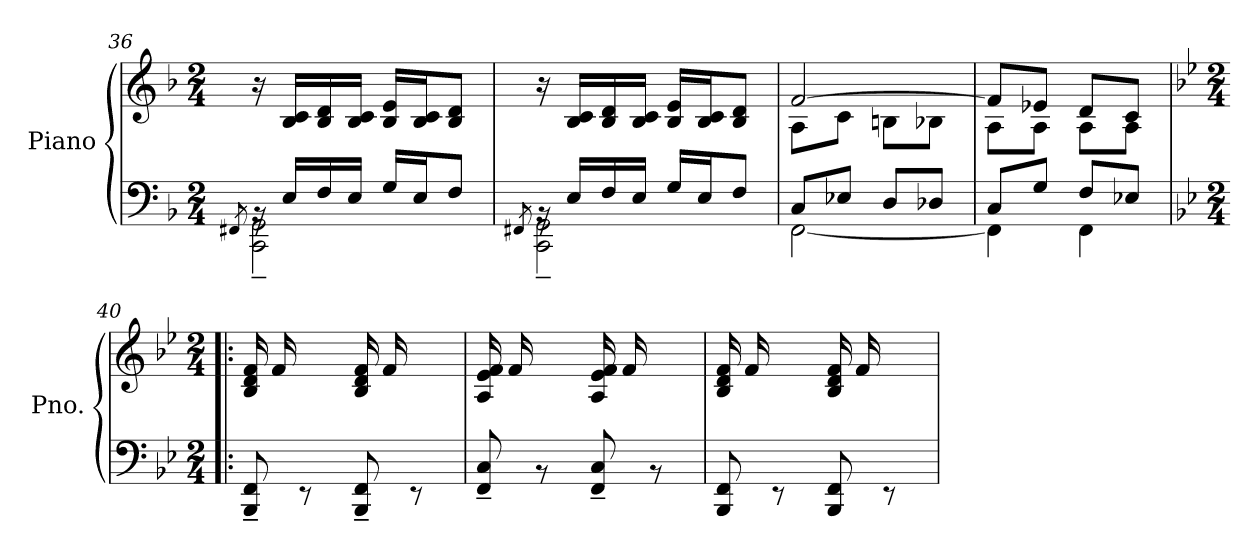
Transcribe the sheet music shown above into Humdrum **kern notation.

**kern	**kern	**dynam
*part1	*part1	*part1
*staff2	*staff1	*staff1/2
*I"Piano	*	*
*I'Pno.	*	*
*clefF4	*clefG2	*
*k[b-]	*k[b-]	*
*M2/4	*M2/4	*
=36	=36	=36
*^	*	*
.	8qFF#X/	.	.
16rBB	2CC\~ 2GG\~	16r	.
16E/LL	.	16B-/ 16c/LL	.
16F/	.	16B-/ 16d/	.
16E/JJ	.	16B-/ 16c/JJ	.
16G/LL	.	16B-/ 16e/LL	.
16E/J	.	16B-/ 16c/J	.
8F/J	.	8B-/ 8d/J	.
=37	=37	=37	=37
.	8qFF#X/	.	.
16rBB	2CC\~ 2GG\~	16r	.
16E/LL	.	16B-/ 16c/LL	.
16F/	.	16B-/ 16d/	.
16E/JJ	.	16B-/ 16c/JJ	.
16G/LL	.	16B-/ 16e/LL	.
16E/J	.	16B-/ 16c/J	.
8F/J	.	8B-/ 8d/J	.
=38	=38	=38	=38
*	*	*^	*
8C/L	[2FF\	[2f/	8A\L	.
8E-X/J	.	.	8c\J	.
8D/L	.	.	8Bn\L	.
8D-X/J	.	.	8B-X\J	.
=39	=39	=39	=39	=39
8C/L	4FF\]	8f/L]	8A\L	.
8G/J	.	8e-X/J	8A\J	.
8F/L	4FF\	8d/L	8A\L	.
8E-X/J	.	8c/J	8A\J	.
*	*	*v	*v	*
!!LO:LB:g=z
=40!|:	=40!|:	=40!|:	=40!|:
*k[b-e-]	*	*k[b-e-]	*
*M2/4	*	*M2/4	*
*	*	*^	*
!	!	!LO:TX:a:t=TRIO.	!	!
!	!	!	!	!LO:DY:b
!	!	!	!	!LO:DY:n=1:b
!	!	!	!	!LO:DY:n=2:b
*	*	*v	*v	*
8ryy	8BBB-/~ 8FF/~	16B-/ 16d/ 16f/LL	p other-dynamics f
.	.	16f/	.
16F/	8rEE	8ryy	.
16G/JJ	.	.	.
8ryy	8BBB-/~ 8FF/~	16B-/ 16d/ 16f/LL	.
.	.	16f/	.
16F/	8rEE	8ryy	.
16G/JJ	.	.	.
=41	=41	=41	=41
8ryy	8FF/~ 8C/~	16A/ 16e-/ 16f/LL	.
.	.	16f/	.
16F/	8rBB	8ryy	.
16G/JJ	.	.	.
8ryy	8FF/~ 8C/~	16A/ 16e-/ 16f/LL	.
.	.	16f/	.
16F/	8rBB	8ryy	.
16G/JJ	.	.	.
=42	=42	=42	=42
8ryy	8BBB-/ 8FF/	16B-/ 16d/ 16f/LL	.
.	.	16f/	.
16F/	8rEE	8ryy	.
16G/JJ	.	.	.
8ryy	8BBB-/ 8FF/	16B-/ 16d/ 16f/LL	.
.	.	16f/	.
16F/	8rEE	8ryy	.
16G/JJ	.	.	.
*v	*v	*	*
=	=	=
*-	*-	*-
